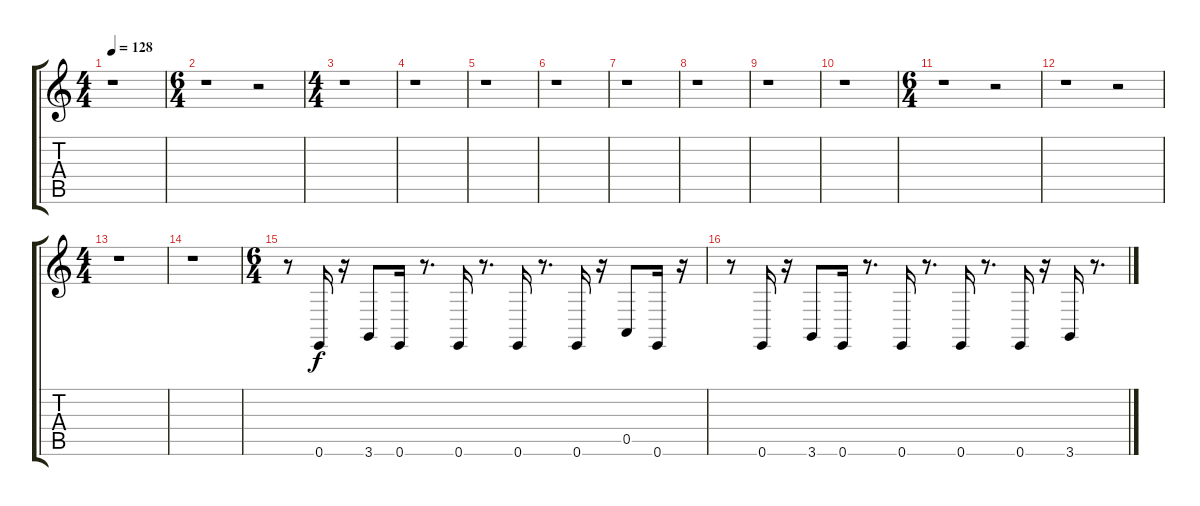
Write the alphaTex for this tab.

\track "" {instrument baritonesax}
\staff {score tabs}
\tuning (E4 B3 G3 D3 A2 E2) {hide}
\ts (4 4)
\tempo 128
\clef g2
\ks c
r.1{dy f} |
\ts (6 4)
r.1 r.2 |
\ts (4 4)
r.1 |
r.1 |
r.1 |
r.1 |
r.1 |
r.1 |
r.1 |
r.1 |
\ts (6 4)
r.1 r.2 |
r.1 r.2 |
\ts (4 4)
r.1 |
r.1 |
\ts (6 4)
r.8 0.6.16 r.16 3.6.8 0.6.16 r.8{d} 0.6.16 r.8{d} 0.6.16 r.8{d} 0.6.16 r.16 0.5.8 0.6.16 r.16 |
r.8 0.6.16 r.16 3.6.8 0.6.16 r.8{d} 0.6.16 r.8{d} 0.6.16 r.8{d} 0.6.16 r.16 3.6.16 r.8{d}
